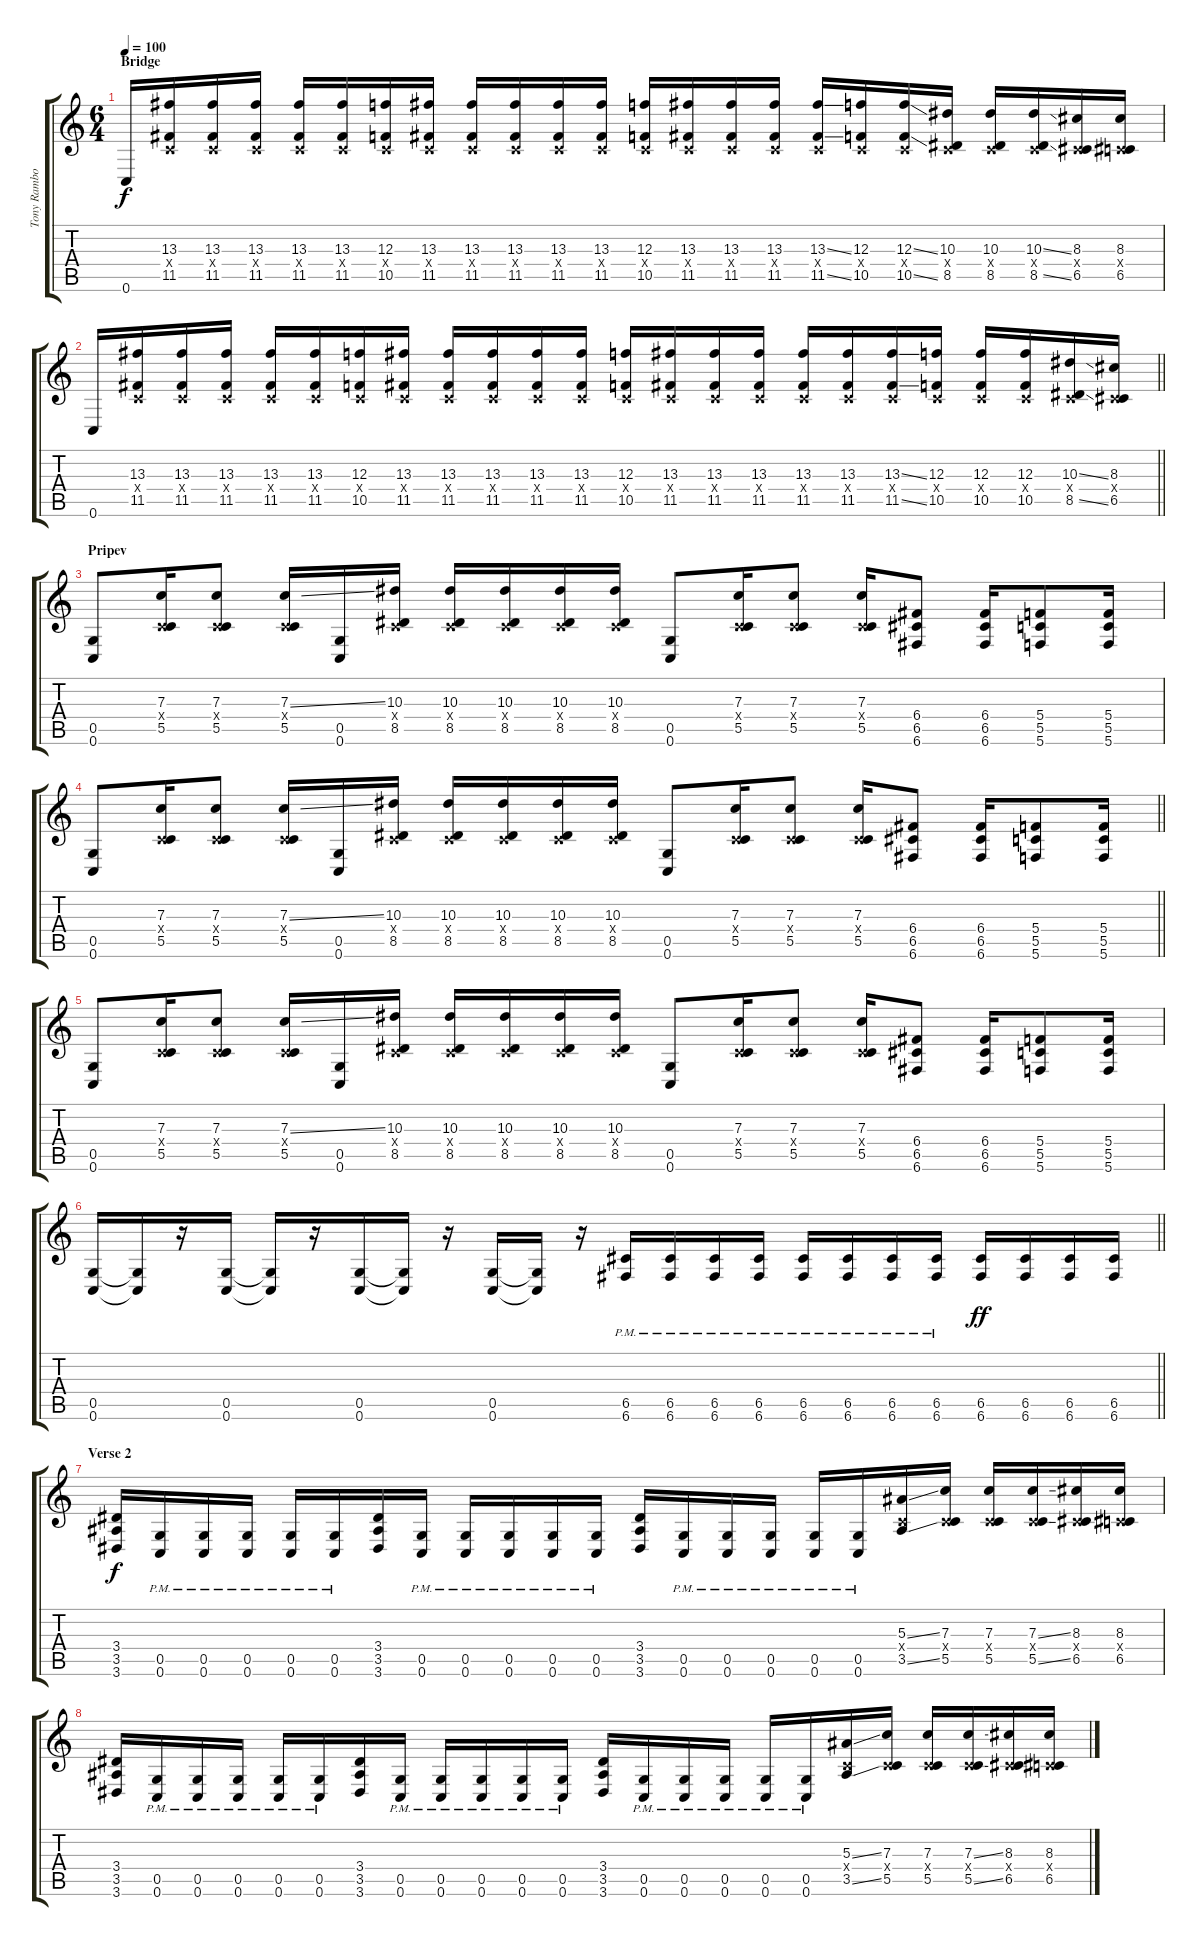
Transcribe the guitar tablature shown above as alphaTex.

\track ("Tony Rambola" "Tony Rambo") {instrument distortionguitar}
\staff {score tabs}
\tuning (D4 A3 F3 C3 G2 C2) {hide}
\ts (6 4)
\section ("" "Bridge")
\tempo 100
\clef g2
\ks c
0.6.16{dy f} (13.3 0.4{x} 11.5).16 (13.3 0.4{x} 11.5).16 (13.3 0.4{x} 11.5).16 (13.3 0.4{x} 11.5).16 (13.3 0.4{x} 11.5).16 (12.3 0.4{x} 10.5).16 (13.3 0.4{x} 11.5).16 (13.3 0.4{x} 11.5).16 (13.3 0.4{x} 11.5).16 (13.3 0.4{x} 11.5).16 (13.3 0.4{x} 11.5).16 (12.3 0.4{x} 10.5).16 (13.3 0.4{x} 11.5).16 (13.3 0.4{x} 11.5).16 (13.3 0.4{x} 11.5).16 (13.3{ss} 0.4{x} 11.5{ss}).16 (12.3 0.4{x} 10.5).16 (12.3{ss} 0.4{x} 10.5{ss}).16 (10.3 0.4{x} 8.5).16 (10.3 0.4{x} 8.5).16 (10.3{ss} 0.4{x} 8.5{ss}).16 (8.3 0.4{x} 6.5).16 (8.3 0.4{x} 6.5).16 |
\barLineRight lightlight
0.6.16 (13.3 0.4{x} 11.5).16 (13.3 0.4{x} 11.5).16 (13.3 0.4{x} 11.5).16 (13.3 0.4{x} 11.5).16 (13.3 0.4{x} 11.5).16 (12.3 0.4{x} 10.5).16 (13.3 0.4{x} 11.5).16 (13.3 0.4{x} 11.5).16 (13.3 0.4{x} 11.5).16 (13.3 0.4{x} 11.5).16 (13.3 0.4{x} 11.5).16 (12.3 0.4{x} 10.5).16 (13.3 0.4{x} 11.5).16 (13.3 0.4{x} 11.5).16 (13.3 0.4{x} 11.5).16 (13.3 0.4{x} 11.5).16 (13.3 0.4{x} 11.5).16 (13.3{ss} 0.4{x} 11.5{ss}).16 (12.3 0.4{x} 10.5).16 (12.3 0.4{x} 10.5).16 (12.3 0.4{x} 10.5).16 (10.3{ss} 0.4{x} 8.5{ss}).16 (8.3 0.4{x} 6.5).16 |
\section ("" "Pripev")
(0.5 0.6).8 (7.3 0.4{x} 5.5).16 (7.3 0.4{x} 5.5).8 (7.3{ss} 0.4{x} 5.5).16 (0.5 0.6).16 (10.3 0.4{x} 8.5).16 (10.3 0.4{x} 8.5).16 (10.3 0.4{x} 8.5).16 (10.3 0.4{x} 8.5).16 (10.3 0.4{x} 8.5).16 (0.5 0.6).8 (7.3 0.4{x} 5.5).16 (7.3 0.4{x} 5.5).8 (7.3 0.4{x} 5.5).16 (6.4 6.5 6.6).8 (6.4 6.5 6.6).16 (5.4 5.5 5.6).8 (5.4 5.5 5.6).16 |
\barLineRight lightlight
(0.5 0.6).8 (7.3 0.4{x} 5.5).16 (7.3 0.4{x} 5.5).8 (7.3{ss} 0.4{x} 5.5).16 (0.5 0.6).16 (10.3 0.4{x} 8.5).16 (10.3 0.4{x} 8.5).16 (10.3 0.4{x} 8.5).16 (10.3 0.4{x} 8.5).16 (10.3 0.4{x} 8.5).16 (0.5 0.6).8 (7.3 0.4{x} 5.5).16 (7.3 0.4{x} 5.5).8 (7.3 0.4{x} 5.5).16 (6.4 6.5 6.6).8 (6.4 6.5 6.6).16 (5.4 5.5 5.6).8 (5.4 5.5 5.6).16 |
(0.5 0.6).8 (7.3 0.4{x} 5.5).16 (7.3 0.4{x} 5.5).8 (7.3{ss} 0.4{x} 5.5).16 (0.5 0.6).16 (10.3 0.4{x} 8.5).16 (10.3 0.4{x} 8.5).16 (10.3 0.4{x} 8.5).16 (10.3 0.4{x} 8.5).16 (10.3 0.4{x} 8.5).16 (0.5 0.6).8 (7.3 0.4{x} 5.5).16 (7.3 0.4{x} 5.5).8 (7.3 0.4{x} 5.5).16 (6.4 6.5 6.6).8 (6.4 6.5 6.6).16 (5.4 5.5 5.6).8 (5.4 5.5 5.6).16 |
\barLineRight lightlight
(0.5 0.6).16 (0.5{t} 0.6{t}).16 r.16 (0.5 0.6).16 (0.5{t} 0.6{t}).16 r.16 (0.5 0.6).16 (0.5{t} 0.6{t}).16 r.16 (0.5 0.6).16 (0.5{t} 0.6{t}).16 r.16 (6.5{pm} 6.6{pm}).16 (6.5{pm} 6.6{pm}).16 (6.5{pm} 6.6{pm}).16 (6.5{pm} 6.6{pm}).16 (6.5{pm} 6.6{pm}).16 (6.5{pm} 6.6{pm}).16 (6.5{pm} 6.6{pm}).16 (6.5{pm} 6.6{pm}).16 (6.5 6.6).16{dy ff} (6.5 6.6).16 (6.5 6.6).16 (6.5 6.6).16 |
\section ("" "Verse 2")
(3.4 3.5 3.6).16{dy f} (0.5{pm} 0.6{pm}).16 (0.5{pm} 0.6{pm}).16 (0.5{pm} 0.6{pm}).16 (0.5{pm} 0.6{pm}).16 (0.5{pm} 0.6{pm}).16 (3.4 3.5 3.6).16 (0.5{pm} 0.6{pm}).16 (0.5{pm} 0.6{pm}).16 (0.5{pm} 0.6{pm}).16 (0.5{pm} 0.6{pm}).16 (0.5{pm} 0.6{pm}).16 (3.4 3.5 3.6).16 (0.5{pm} 0.6{pm}).16 (0.5{pm} 0.6{pm}).16 (0.5{pm} 0.6{pm}).16 (0.5{pm} 0.6{pm}).16 (0.5{pm} 0.6{pm}).16 (5.3{ss} 0.4{x} 3.5{ss}).16 (7.3 0.4{x} 5.5).16 (7.3 0.4{x} 5.5).16 (7.3{ss} 0.4{x} 5.5{ss}).16 (8.3 0.4{x} 6.5).16 (8.3 0.4{x} 6.5).16 |
(3.4 3.5 3.6).16 (0.5{pm} 0.6{pm}).16 (0.5{pm} 0.6{pm}).16 (0.5{pm} 0.6{pm}).16 (0.5{pm} 0.6{pm}).16 (0.5{pm} 0.6{pm}).16 (3.4 3.5 3.6).16 (0.5{pm} 0.6{pm}).16 (0.5{pm} 0.6{pm}).16 (0.5{pm} 0.6{pm}).16 (0.5{pm} 0.6{pm}).16 (0.5{pm} 0.6{pm}).16 (3.4 3.5 3.6).16 (0.5{pm} 0.6{pm}).16 (0.5{pm} 0.6{pm}).16 (0.5{pm} 0.6{pm}).16 (0.5{pm} 0.6{pm}).16 (0.5{pm} 0.6{pm}).16 (5.3{ss} 0.4{x} 3.5{ss}).16 (7.3 0.4{x} 5.5).16 (7.3 0.4{x} 5.5).16 (7.3{ss} 0.4{x} 5.5{ss}).16 (8.3 0.4{x} 6.5).16 (8.3 0.4{x} 6.5).16
